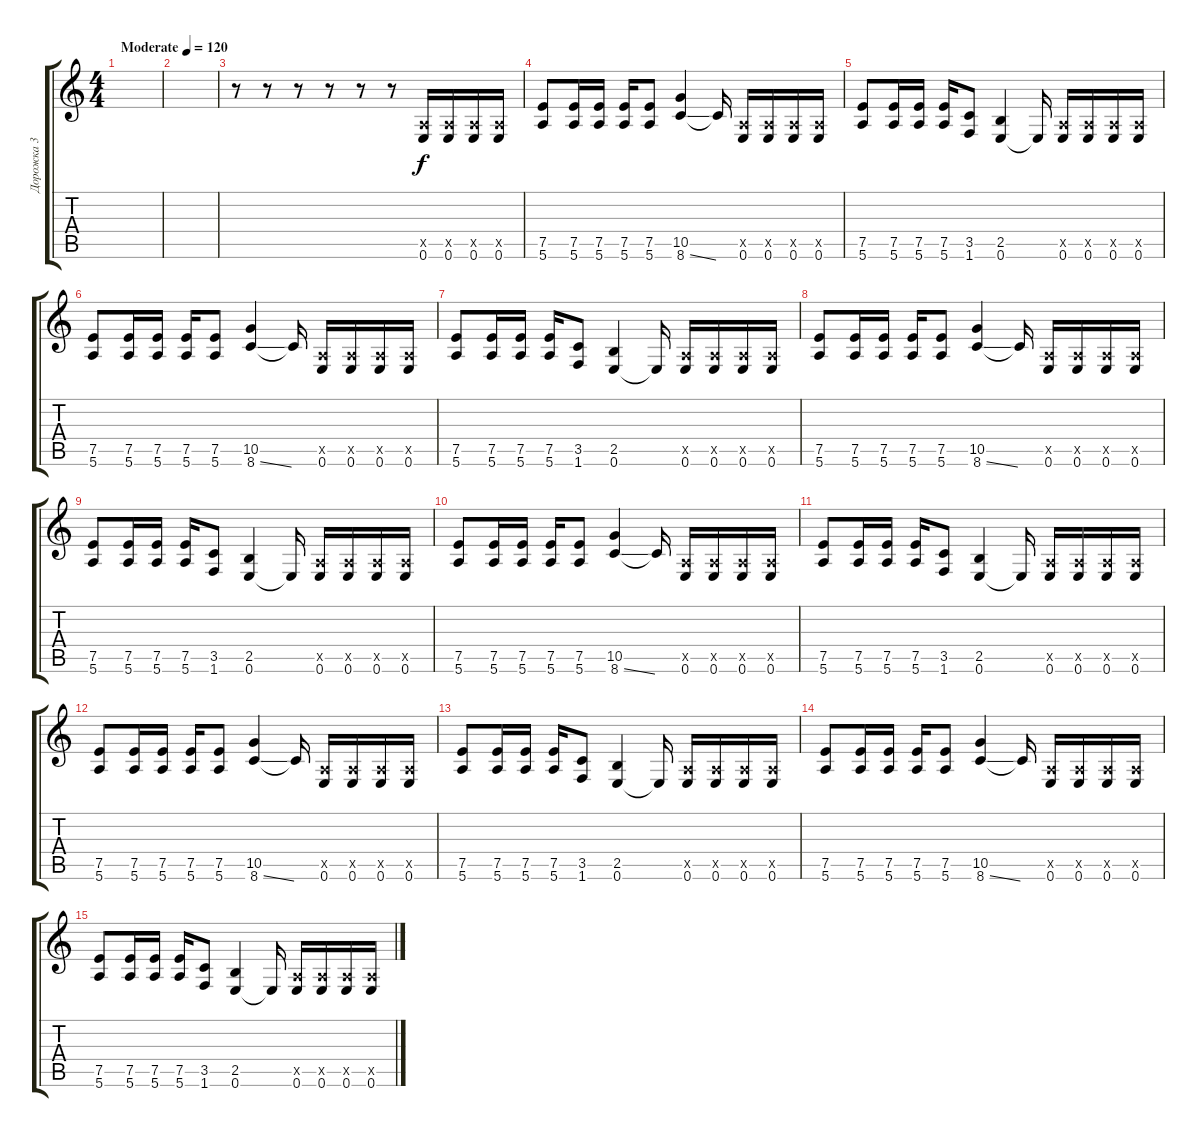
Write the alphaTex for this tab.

\track ("Дорожка 3" "Дорожка 3") {instrument distortionguitar}
\staff {score tabs}
\tuning (E4 B3 G3 D3 A2 E2) {hide}
\ts (4 4)
\tempo (120 "Moderate")
\tempo 90
\tempo (120 "Moderate")
\clef g2
\ks c
|
|
r.8 r.8 r.8 r.8 r.8 r.8 (0.5{x} 0.6).16 (0.5{x} 0.6).16 (0.5{x} 0.6).16 (0.5{x} 0.6).16 |
(7.5 5.6).8 (7.5 5.6).16 (7.5 5.6).16 (7.5 5.6).16 (7.5 5.6).8 (10.5 8.6{ss}).4 8.6{t}.16 (0.5{x} 0.6).16 (0.5{x} 0.6).16 (0.5{x} 0.6).16 (0.5{x} 0.6).16 |
(7.5 5.6).8 (7.5 5.6).16 (7.5 5.6).16 (7.5 5.6).16 (3.5 1.6).8 (2.5 0.6).4 0.6{t}.16 (0.5{x} 0.6).16 (0.5{x} 0.6).16 (0.5{x} 0.6).16 (0.5{x} 0.6).16 |
(7.5 5.6).8 (7.5 5.6).16 (7.5 5.6).16 (7.5 5.6).16 (7.5 5.6).8 (10.5 8.6{ss}).4 8.6{t}.16 (0.5{x} 0.6).16 (0.5{x} 0.6).16 (0.5{x} 0.6).16 (0.5{x} 0.6).16 |
(7.5 5.6).8 (7.5 5.6).16 (7.5 5.6).16 (7.5 5.6).16 (3.5 1.6).8 (2.5 0.6).4 0.6{t}.16 (0.5{x} 0.6).16 (0.5{x} 0.6).16 (0.5{x} 0.6).16 (0.5{x} 0.6).16 |
(7.5 5.6).8 (7.5 5.6).16 (7.5 5.6).16 (7.5 5.6).16 (7.5 5.6).8 (10.5 8.6{ss}).4 8.6{t}.16 (0.5{x} 0.6).16 (0.5{x} 0.6).16 (0.5{x} 0.6).16 (0.5{x} 0.6).16 |
(7.5 5.6).8 (7.5 5.6).16 (7.5 5.6).16 (7.5 5.6).16 (3.5 1.6).8 (2.5 0.6).4 0.6{t}.16 (0.5{x} 0.6).16 (0.5{x} 0.6).16 (0.5{x} 0.6).16 (0.5{x} 0.6).16 |
(7.5 5.6).8 (7.5 5.6).16 (7.5 5.6).16 (7.5 5.6).16 (7.5 5.6).8 (10.5 8.6{ss}).4 8.6{t}.16 (0.5{x} 0.6).16 (0.5{x} 0.6).16 (0.5{x} 0.6).16 (0.5{x} 0.6).16 |
(7.5 5.6).8 (7.5 5.6).16 (7.5 5.6).16 (7.5 5.6).16 (3.5 1.6).8 (2.5 0.6).4 0.6{t}.16 (0.5{x} 0.6).16 (0.5{x} 0.6).16 (0.5{x} 0.6).16 (0.5{x} 0.6).16 |
(7.5 5.6).8 (7.5 5.6).16 (7.5 5.6).16 (7.5 5.6).16 (7.5 5.6).8 (10.5 8.6{ss}).4 8.6{t}.16 (0.5{x} 0.6).16 (0.5{x} 0.6).16 (0.5{x} 0.6).16 (0.5{x} 0.6).16 |
(7.5 5.6).8 (7.5 5.6).16 (7.5 5.6).16 (7.5 5.6).16 (3.5 1.6).8 (2.5 0.6).4 0.6{t}.16 (0.5{x} 0.6).16 (0.5{x} 0.6).16 (0.5{x} 0.6).16 (0.5{x} 0.6).16 |
(7.5 5.6).8 (7.5 5.6).16 (7.5 5.6).16 (7.5 5.6).16 (7.5 5.6).8 (10.5 8.6{ss}).4 8.6{t}.16 (0.5{x} 0.6).16 (0.5{x} 0.6).16 (0.5{x} 0.6).16 (0.5{x} 0.6).16 |
(7.5 5.6).8 (7.5 5.6).16 (7.5 5.6).16 (7.5 5.6).16 (3.5 1.6).8 (2.5 0.6).4 0.6{t}.16 (0.5{x} 0.6).16 (0.5{x} 0.6).16 (0.5{x} 0.6).16 (0.5{x} 0.6).16
